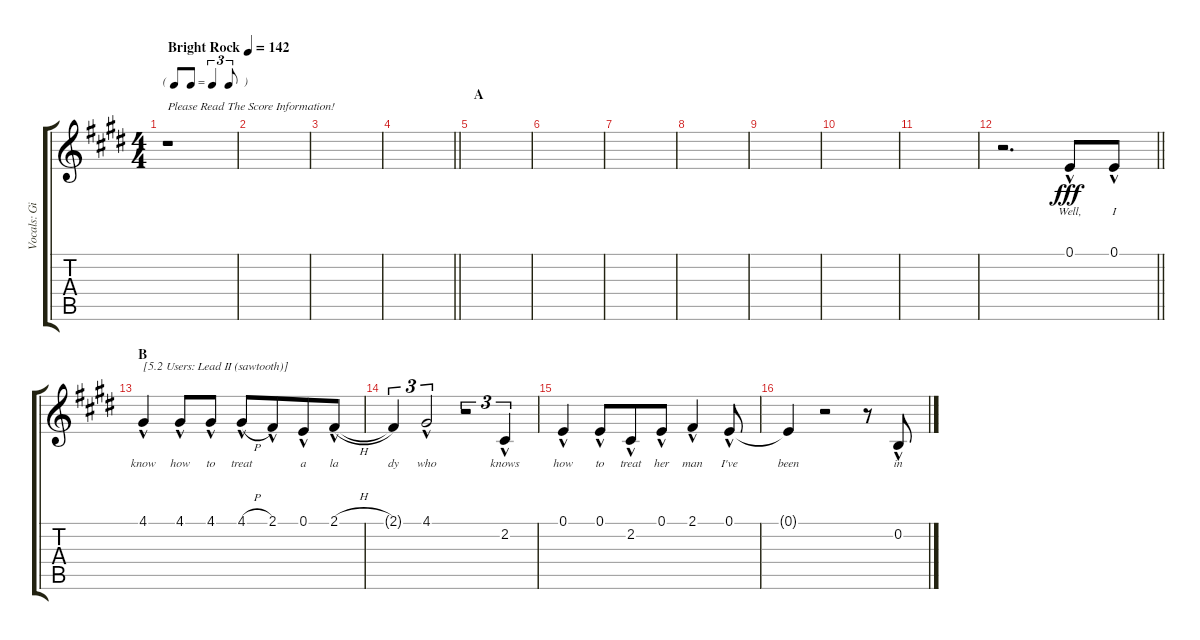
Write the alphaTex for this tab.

\track ("Vocals: Gil" "Vocals: Gi") {instrument lead2sawtooth}
\staff {score tabs}
\tuning (E4 B3 G3 D3 A2 E2) {hide}
\ts (4 4)
\tf triplet8th
\tempo (142 "Bright Rock")
\clef g2
\ks e
r.1{txt "Please Read The Score Information!" dy fff instrument lead2sawtooth} |
|
|
\barLineRight lightlight
|
\section ("" "A")
|
|
|
|
|
|
|
\barLineRight lightlight
r.2{d} 0.1{hac}.8{lyrics (0 "Well,") lyrics (1 "") lyrics (2 "") lyrics (3 "") lyrics (4 "")} 0.1{hac}.8{lyrics (0 "I") lyrics (1 "") lyrics (2 "") lyrics (3 "") lyrics (4 "")} |
\section ("" "B")
4.1{hac}.4{txt "[5.2 Users: Lead II (sawtooth)]" lyrics (0 "know") lyrics (1 "") lyrics (2 "") lyrics (3 "") lyrics (4 "")} 4.1{hac}.8{lyrics (0 "how") lyrics (1 "") lyrics (2 "") lyrics (3 "") lyrics (4 "")} 4.1{hac}.8{lyrics (0 "to") lyrics (1 "") lyrics (2 "") lyrics (3 "") lyrics (4 "")} 4.1{h hac}.8{lyrics (0 "treat") lyrics (1 "") lyrics (2 "") lyrics (3 "") lyrics (4 "")} 2.1{hac}.8{lyrics (0 "") lyrics (1 "") lyrics (2 "") lyrics (3 "") lyrics (4 "") beam merge} 0.1{hac}.8{lyrics (0 "a") lyrics (1 "") lyrics (2 "") lyrics (3 "") lyrics (4 "")} 2.1{h hac}.8{lyrics (0 "la") lyrics (1 "") lyrics (2 "") lyrics (3 "") lyrics (4 "")} |
2.1{t}.4{tu (3 2) lyrics (0 "dy") lyrics (1 "") lyrics (2 "") lyrics (3 "") lyrics (4 "")} 4.1{hac}.2{tu (3 2) lyrics (0 "who") lyrics (1 "") lyrics (2 "") lyrics (3 "") lyrics (4 "")} r.2{tu (3 2)} 2.2{hac}.4{tu (3 2) lyrics (0 "knows") lyrics (1 "") lyrics (2 "") lyrics (3 "") lyrics (4 "")} |
0.1{hac}.4{lyrics (0 "how") lyrics (1 "") lyrics (2 "") lyrics (3 "") lyrics (4 "")} 0.1{hac}.8{lyrics (0 "to") lyrics (1 "") lyrics (2 "") lyrics (3 "") lyrics (4 "")} 2.2{hac}.8{lyrics (0 "treat") lyrics (1 "") lyrics (2 "") lyrics (3 "") lyrics (4 "") beam merge} 0.1{hac}.8{lyrics (0 "her") lyrics (1 "") lyrics (2 "") lyrics (3 "") lyrics (4 "")} 2.1{hac}.4{lyrics (0 "man") lyrics (1 "") lyrics (2 "") lyrics (3 "") lyrics (4 "")} 0.1{hac}.8{lyrics (0 "I've") lyrics (1 "") lyrics (2 "") lyrics (3 "") lyrics (4 "")} |
0.1{t}.4{lyrics (0 "been") lyrics (1 "") lyrics (2 "") lyrics (3 "") lyrics (4 "")} r.2 r.8 0.2{hac}.8{lyrics (0 "in") lyrics (1 "") lyrics (2 "") lyrics (3 "") lyrics (4 "")}
